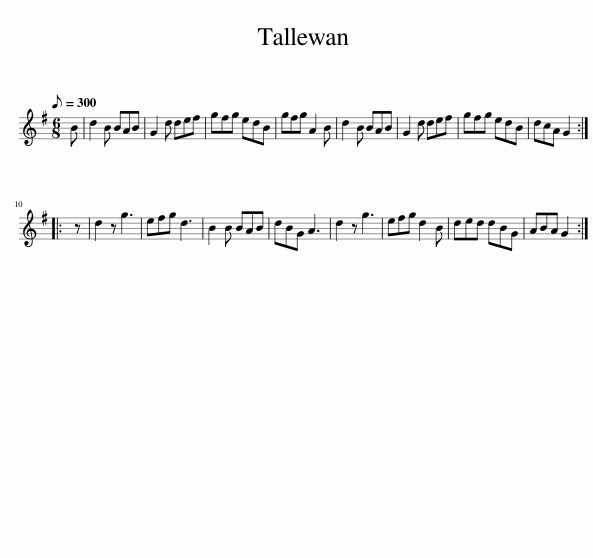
X:1
L:1/8
Q:1/8=300
M:6/8
I:linebreak $
K:none
V:1 treble transpose="8 "
V:1
[K:G] B | d2 B BAB | G2 d def | gfg edB | gfg A2 B | %5
 d2 B BAB | G2 d def | gfg edB | dcA G2 ::$ z | %10
 d2 z g3 | efg d3 | B2 B BAB | dBG A3 | d2 z g3 | %15
 efg d2 B | ded dBG | ABA G2 :| %18
